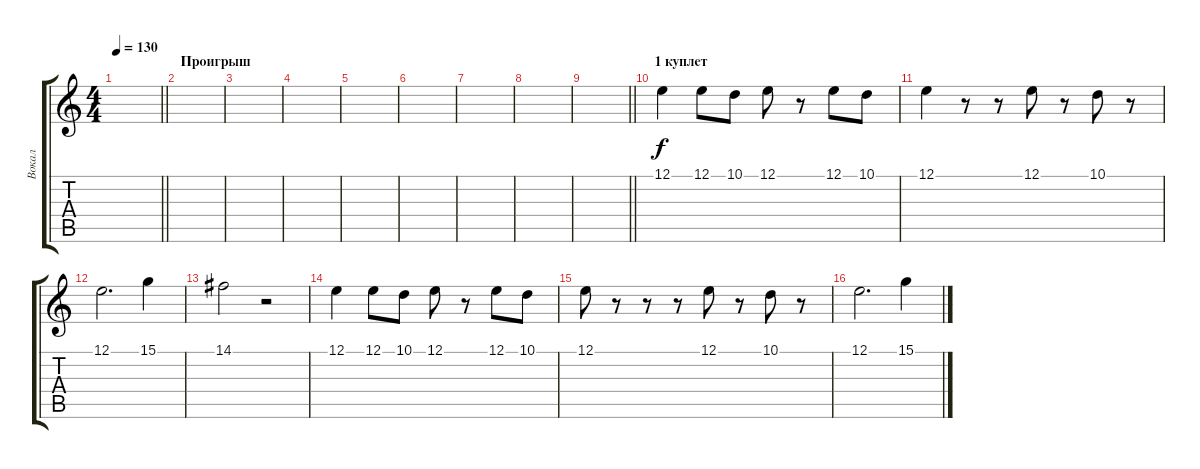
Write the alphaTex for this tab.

\track ("Вокал" "Вокал") {instrument lead6voice}
\staff {score tabs}
\tuning (E4 B3 G3 D3 A2 E2) {hide}
\ts (4 4)
\tempo 130
\clef g2
\barLineRight lightlight
\ks c
|
\section ("" "Проигрыш")
|
|
|
|
|
|
|
\barLineRight lightlight
|
\section ("" "1 куплет")
12.1.4 12.1.8 10.1.8 12.1.8 r.8 12.1.8 10.1.8 |
12.1.4 r.8 r.8 12.1.8 r.8 10.1.8 r.8 |
12.1.2{d} 15.1.4 |
14.1.2 r.2 |
12.1.4 12.1.8 10.1.8 12.1.8 r.8 12.1.8 10.1.8 |
12.1.8 r.8 r.8 r.8 12.1.8 r.8 10.1.8 r.8 |
12.1.2{d} 15.1.4
